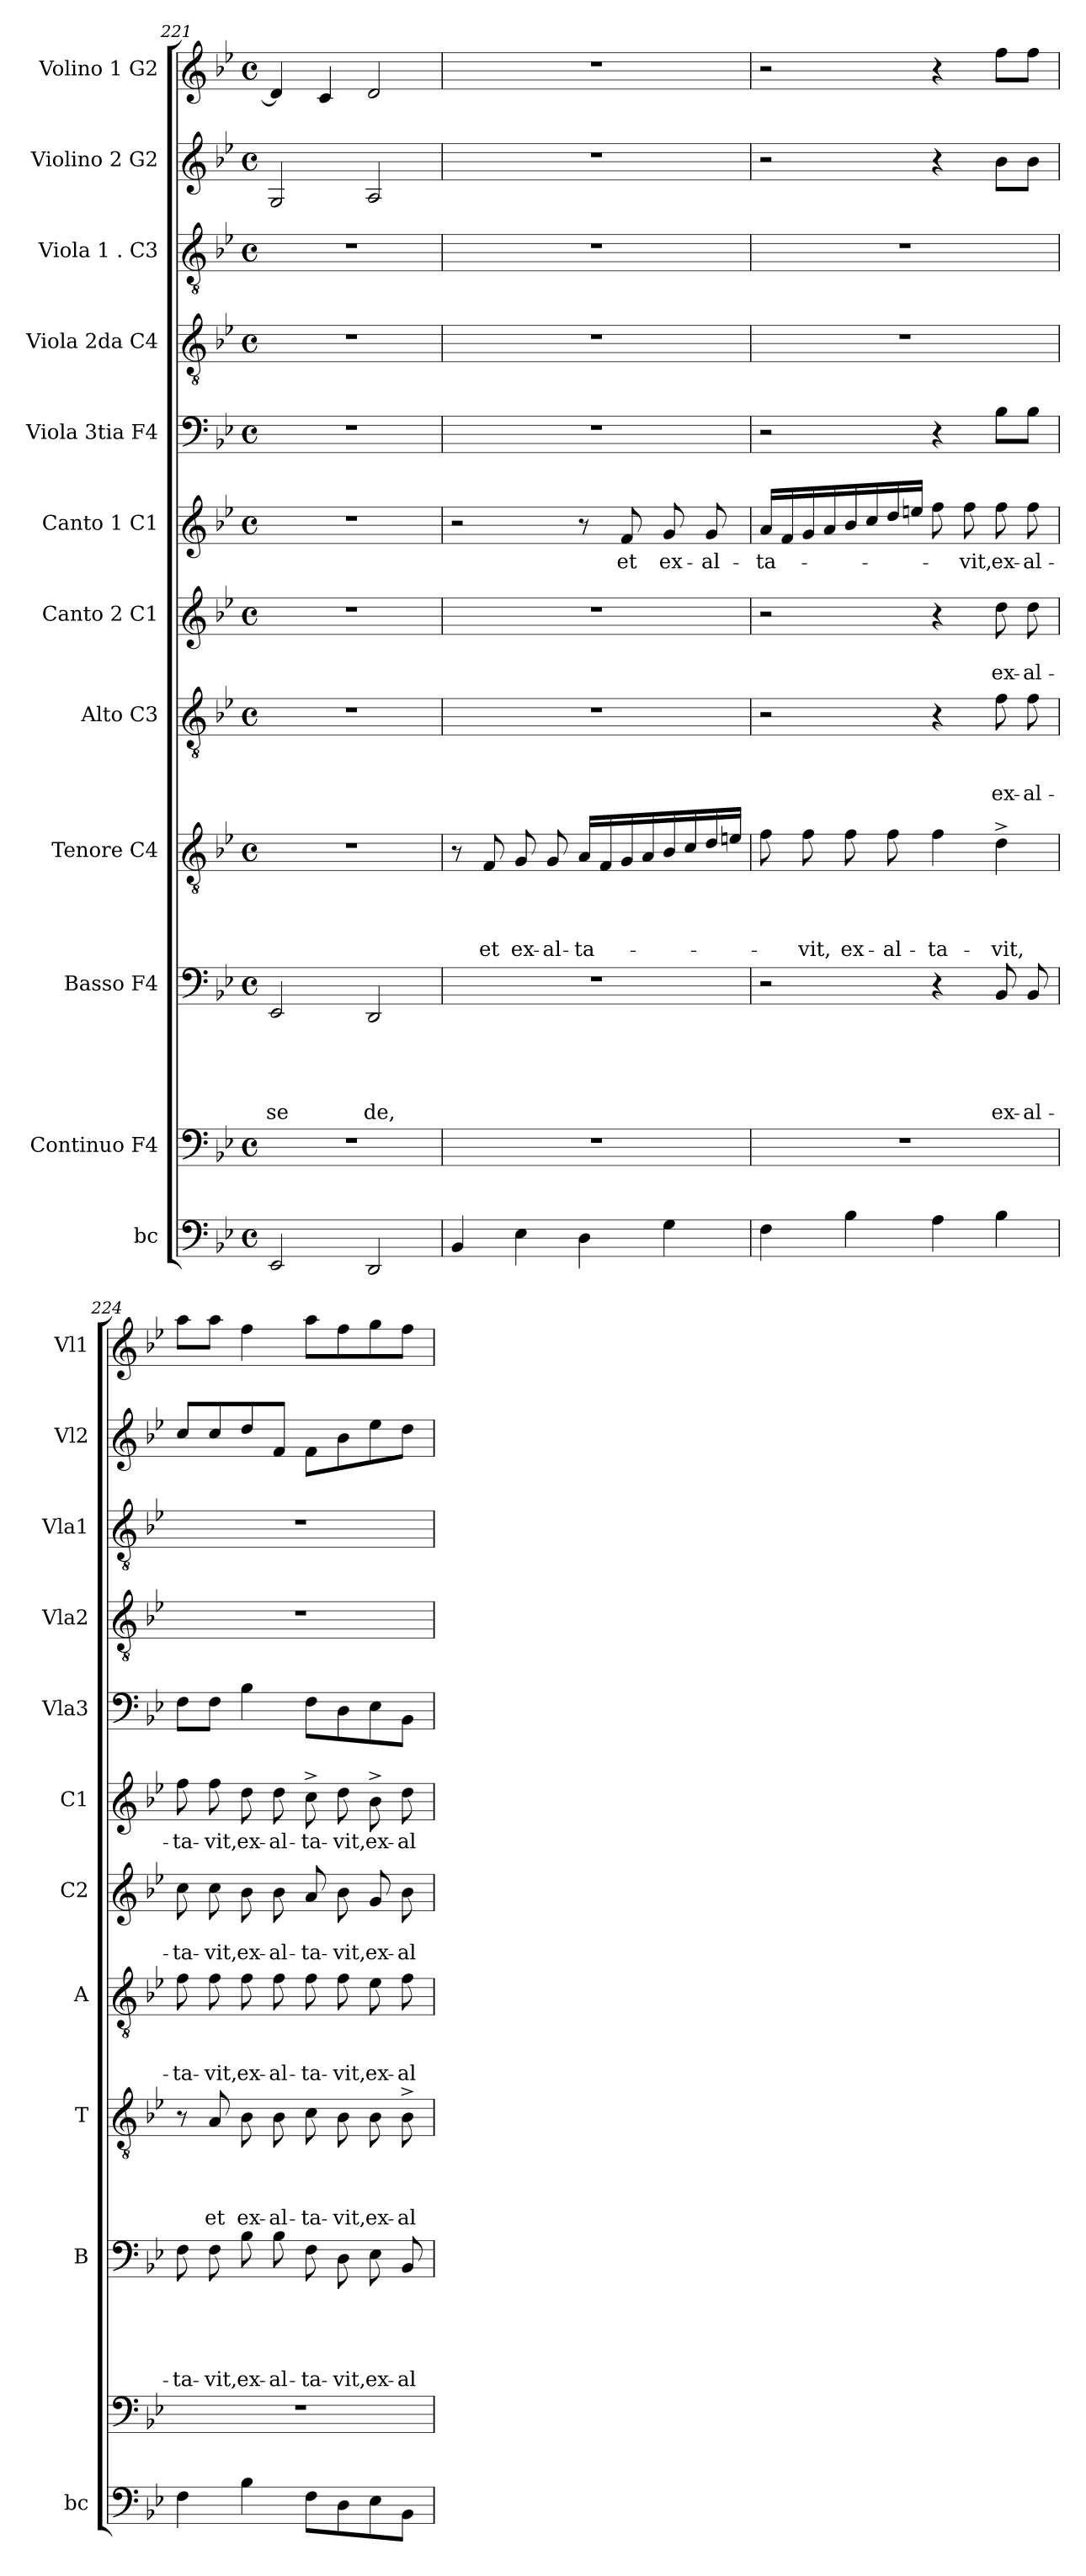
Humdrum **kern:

**kern	**kern	**kern	**text	**text	**text	**text	**text	**kern	**text	**text	**text	**text	**kern	**text	**text	**text	**kern	**text	**text	**kern	**text	**kern	**kern	**kern	**kern	**kern
*part12	*part11	*part10	*part10	*part10	*part10	*part10	*part10	*part9	*part9	*part9	*part9	*part9	*part8	*part8	*part8	*part8	*part7	*part7	*part7	*part6	*part6	*part5	*part4	*part3	*part2	*part1
*staff12	*staff11	*staff10	*staff10	*staff10	*staff10	*staff10	*staff10	*staff9	*staff9	*staff9	*staff9	*staff9	*staff8	*staff8	*staff8	*staff8	*staff7	*staff7	*staff7	*staff6	*staff6	*staff5	*staff4	*staff3	*staff2	*staff1
*I"bc	*I"Continuo F4	*I"Basso F4	*	*	*	*	*	*I"Tenore C4	*	*	*	*	*I"Alto C3	*	*	*	*I"Canto 2 C1	*	*	*I"Canto 1 C1	*	*I"Viola 3tia F4	*I"Viola 2da C4	*I"Viola 1 . C3	*I"Violino 2 G2	*I"Volino 1 G2
*I'bc	*	*I'B	*	*	*	*	*	*I'T	*	*	*	*	*I'A	*	*	*	*I'C2	*	*	*I'C1	*	*I'Vla3	*I'Vla2	*I'Vla1	*I'Vl2	*I'Vl1
!!LO:PB:g=z
*clefF4	*clefF4	*clefF4	*	*	*	*	*	*clefGv2	*	*	*	*	*clefGv2	*	*	*	*clefG2	*	*	*clefG2	*	*clefF4	*clefGv2	*clefGv2	*clefG2	*clefG2
*k[b-e-]	*k[b-e-]	*k[b-e-]	*	*	*	*	*	*k[b-e-]	*	*	*	*	*k[b-e-]	*	*	*	*k[b-e-]	*	*	*k[b-e-]	*	*k[b-e-]	*k[b-e-]	*k[b-e-]	*k[b-e-]	*k[b-e-]
*B-:	*B-:	*B-:	*	*	*	*	*	*B-:	*	*	*	*	*B-:	*	*	*	*B-:	*	*	*B-:	*	*B-:	*B-:	*B-:	*B-:	*B-:
*M4/4	*M4/4	*M4/4	*	*	*	*	*	*M4/4	*	*	*	*	*M4/4	*	*	*	*M4/4	*	*	*M4/4	*	*M4/4	*M4/4	*M4/4	*M4/4	*M4/4
*met(c)	*met(c)	*met(c)	*	*	*	*	*	*met(c)	*	*	*	*	*met(c)	*	*	*	*met(c)	*	*	*met(c)	*	*met(c)	*met(c)	*met(c)	*met(c)	*met(c)
=221	=221	=221	=221	=221	=221	=221	=221	=221	=221	=221	=221	=221	=221	=221	=221	=221	=221	=221	=221	=221	=221	=221	=221	=221	=221	=221
!	!	!	!	!	!	!	!LO:LY:b	!	!	!	!	!	!	!	!	!	!	!	!	!	!	!	!	!	!	!
2EE-/	1r	2EE-/	.	.	.	.	se	1r	.	.	.	.	1r	.	.	.	1r	.	.	1r	.	1r	1r	1r	2G/	4d/]
.	.	.	.	.	.	.	.	.	.	.	.	.	.	.	.	.	.	.	.	.	.	.	.	.	.	4c/
!	!	!	!	!	!	!	!LO:LY:b	!	!	!	!	!	!	!	!	!	!	!	!	!	!	!	!	!	!	!
2DD/	.	2DD/	.	.	.	.	de,	.	.	.	.	.	.	.	.	.	.	.	.	.	.	.	.	.	2A/	2d/
=222	=222	=222	=222	=222	=222	=222	=222	=222	=222	=222	=222	=222	=222	=222	=222	=222	=222	=222	=222	=222	=222	=222	=222	=222	=222	=222
4BB-/	1r	1r	.	.	.	.	.	8r	.	.	.	.	1r	.	.	.	1r	.	.	2r	.	1r	1r	1r	1r	1r
!	!	!	!	!	!	!	!	!	!	!	!	!LO:LY:b	!	!	!	!	!	!	!	!	!	!	!	!	!	!
.	.	.	.	.	.	.	.	8F/	.	.	.	et	.	.	.	.	.	.	.	.	.	.	.	.	.	.
!	!	!	!	!	!	!	!	!	!	!	!	!LO:LY:b	!	!	!	!	!	!	!	!	!	!	!	!	!	!
4E-\	.	.	.	.	.	.	.	8G/	.	.	.	ex-	.	.	.	.	.	.	.	.	.	.	.	.	.	.
!	!	!	!	!	!	!	!	!	!	!	!	!LO:LY:b	!	!	!	!	!	!	!	!	!	!	!	!	!	!
.	.	.	.	.	.	.	.	8G/	.	.	.	-al-	.	.	.	.	.	.	.	.	.	.	.	.	.	.
!	!	!	!	!	!	!	!	!	!	!	!	!LO:LY:b:rj	!	!	!	!	!	!	!	!	!	!	!	!	!	!
4D\	.	.	.	.	.	.	.	16A/LL	.	.	.	-ta-	.	.	.	.	.	.	.	8r	.	.	.	.	.	.
.	.	.	.	.	.	.	.	16F/	.	.	.	.	.	.	.	.	.	.	.	.	.	.	.	.	.	.
!	!	!	!	!	!	!	!	!	!	!	!	!	!	!	!	!	!	!	!	!	!LO:LY:b	!	!	!	!	!
.	.	.	.	.	.	.	.	16G/	.	.	.	.	.	.	.	.	.	.	.	8f/	et	.	.	.	.	.
.	.	.	.	.	.	.	.	16A/	.	.	.	.	.	.	.	.	.	.	.	.	.	.	.	.	.	.
!	!	!	!	!	!	!	!	!	!	!	!	!	!	!	!	!	!	!	!	!	!LO:LY:b	!	!	!	!	!
4G\	.	.	.	.	.	.	.	16B-/	.	.	.	.	.	.	.	.	.	.	.	8g/	ex-	.	.	.	.	.
.	.	.	.	.	.	.	.	16c/	.	.	.	.	.	.	.	.	.	.	.	.	.	.	.	.	.	.
!	!	!	!	!	!	!	!	!	!	!	!	!	!	!	!	!	!	!	!	!	!LO:LY:b	!	!	!	!	!
.	.	.	.	.	.	.	.	16d/	.	.	.	.	.	.	.	.	.	.	.	8g/	-al-	.	.	.	.	.
.	.	.	.	.	.	.	.	16en/JJ	.	.	.	.	.	.	.	.	.	.	.	.	.	.	.	.	.	.
=223	=223	=223	=223	=223	=223	=223	=223	=223	=223	=223	=223	=223	=223	=223	=223	=223	=223	=223	=223	=223	=223	=223	=223	=223	=223	=223
!	!	!	!	!	!	!	!	!	!	!	!	!	!	!	!	!	!	!	!	!	!LO:LY:b	!	!	!	!	!
4F\	1r	2r	.	.	.	.	.	8f\	.	.	.	.	2r	.	.	.	2r	.	.	16a/LL	-ta-	2r	1r	1r	2r	2r
.	.	.	.	.	.	.	.	.	.	.	.	.	.	.	.	.	.	.	.	16f/	.	.	.	.	.	.
!	!	!	!	!	!	!	!	!	!	!	!	!LO:LY:b	!	!	!	!	!	!	!	!	!	!	!	!	!	!
.	.	.	.	.	.	.	.	8f\	.	.	.	-vit,	.	.	.	.	.	.	.	16g/	.	.	.	.	.	.
.	.	.	.	.	.	.	.	.	.	.	.	.	.	.	.	.	.	.	.	16a/	.	.	.	.	.	.
!	!	!	!	!	!	!	!	!	!	!	!	!LO:LY:b	!	!	!	!	!	!	!	!	!	!	!	!	!	!
4B-\	.	.	.	.	.	.	.	8f\	.	.	.	ex-	.	.	.	.	.	.	.	16b-/	.	.	.	.	.	.
.	.	.	.	.	.	.	.	.	.	.	.	.	.	.	.	.	.	.	.	16cc/	.	.	.	.	.	.
!	!	!	!	!	!	!	!	!	!	!	!	!LO:LY:b	!	!	!	!	!	!	!	!	!	!	!	!	!	!
.	.	.	.	.	.	.	.	8f\	.	.	.	-al-	.	.	.	.	.	.	.	16dd/	.	.	.	.	.	.
.	.	.	.	.	.	.	.	.	.	.	.	.	.	.	.	.	.	.	.	16een/JJ	.	.	.	.	.	.
!	!	!	!	!	!	!	!	!	!	!	!	!LO:LY:b	!	!	!	!	!	!	!	!	!	!	!	!	!	!
4A\	.	4r	.	.	.	.	.	4f\	.	.	.	-ta-	4r	.	.	.	4r	.	.	8ff\	.	4r	.	.	4r	4r
!	!	!	!	!	!	!	!	!	!	!	!	!	!	!	!	!	!	!	!	!	!LO:LY:b	!	!	!	!	!
.	.	.	.	.	.	.	.	.	.	.	.	.	.	.	.	.	.	.	.	8ff\	-vit,	.	.	.	.	.
!	!	!	!	!	!	!	!LO:LY:b	!	!	!	!	!LO:LY:b	!	!	!	!LO:LY:b	!	!	!LO:LY:b	!	!LO:LY:b	!	!	!	!	!
4B-\	.	8BB-/	.	.	.	.	ex-	4d^>\	.	.	.	-vit,	8f\	.	.	ex-	8dd\	.	ex-	8ff\	ex-	8B-\L	.	.	8b-\L	8ff\L
!	!	!	!	!	!	!	!LO:LY:b:rj	!	!	!	!	!	!	!	!	!LO:LY:b:rj	!	!	!LO:LY:b:rj	!	!LO:LY:b:rj	!	!	!	!	!
.	.	8BB-/	.	.	.	.	-al-	.	.	.	.	.	8f\	.	.	-al-	8dd\	.	-al-	8ff\	-al-	8B-\J	.	.	8b-\J	8ff\J
=224	=224	=224	=224	=224	=224	=224	=224	=224	=224	=224	=224	=224	=224	=224	=224	=224	=224	=224	=224	=224	=224	=224	=224	=224	=224	=224
!	!	!	!	!	!	!	!LO:LY:b	!	!	!	!	!	!	!	!	!LO:LY:b	!	!	!LO:LY:b	!	!LO:LY:b	!	!	!	!	!
4F\	1r	8F\	.	.	.	.	-ta-	8r	.	.	.	.	8f\	.	.	-ta-	8cc\	.	-ta-	8ff\	-ta-	8F\L	1r	1r	8cc/L	8aa\L
!	!	!	!	!	!	!	!LO:LY:b:rj	!	!	!	!	!LO:LY:b	!	!	!	!LO:LY:b:rj	!	!	!LO:LY:b:rj	!	!LO:LY:b:rj	!	!	!	!	!
.	.	8F\	.	.	.	.	-vit,	8A/	.	.	.	et	8f\	.	.	-vit,	8cc\	.	-vit,	8ff\	-vit,	8F\J	.	.	8cc/	8aa\J
!	!	!	!	!	!	!	!LO:LY:b	!	!	!	!	!LO:LY:b	!	!	!	!LO:LY:b	!	!	!LO:LY:b	!	!LO:LY:b	!	!	!	!	!
4B-\	.	8B-\	.	.	.	.	ex-	8B-\	.	.	.	ex-	8f\	.	.	ex-	8b-\	.	ex-	8dd\	ex-	4B-\	.	.	8dd/	4ff\
!	!	!	!	!	!	!	!LO:LY:b	!	!	!	!	!LO:LY:b	!	!	!	!LO:LY:b	!	!	!LO:LY:b	!	!LO:LY:b	!	!	!	!	!
.	.	8B-\	.	.	.	.	-al-	8B-\	.	.	.	-al-	8f\	.	.	-al-	8b-\	.	-al-	8dd\	-al-	.	.	.	8f/J	.
!	!	!	!	!	!	!	!LO:LY:b	!	!	!	!	!LO:LY:b	!	!	!	!LO:LY:b	!	!	!LO:LY:b	!	!LO:LY:b	!	!	!	!	!
8F\L	.	8F\	.	.	.	.	-ta-	8c\	.	.	.	-ta-	8f\	.	.	-ta-	8a/	.	-ta-	8cc^>\	-ta-	8F\L	.	.	8f\L	8aa\L
!	!	!	!	!	!	!	!LO:LY:b:rj	!	!	!	!	!LO:LY:b:rj	!	!	!	!LO:LY:b:rj	!	!	!LO:LY:b:rj	!	!LO:LY:b:rj	!	!	!	!	!
8D\	.	8D\	.	.	.	.	-vit,	8B-\	.	.	.	-vit,	8f\	.	.	-vit,	8b-\	.	-vit,	8dd\	-vit,	8D\	.	.	8b-\	8ff\
!	!	!	!	!	!	!	!LO:LY:b	!	!	!	!	!LO:LY:b	!	!	!	!LO:LY:b	!	!	!LO:LY:b	!	!LO:LY:b	!	!	!	!	!
8E-\	.	8E-\	.	.	.	.	ex-	8B-\	.	.	.	ex-	8e-\	.	.	ex-	8g/	.	ex-	8b-^>\	ex-	8E-\	.	.	8ee-\	8gg\
!	!	!	!	!	!	!	!LO:LY:b:rj	!	!	!	!	!LO:LY:b:rj	!	!	!	!LO:LY:b:rj	!	!	!LO:LY:b:rj	!	!LO:LY:b:rj	!	!	!	!	!
8BB-\J	.	8BB-/	.	.	.	.	-al-	8B-^>\	.	.	.	-al-	8f\	.	.	-al-	8b-\	.	-al-	8dd\	-al-	8BB-\J	.	.	8dd\J	8ff\J
=	=	=	=	=	=	=	=	=	=	=	=	=	=	=	=	=	=	=	=	=	=	=	=	=	=	=
*-	*-	*-	*-	*-	*-	*-	*-	*-	*-	*-	*-	*-	*-	*-	*-	*-	*-	*-	*-	*-	*-	*-	*-	*-	*-	*-
